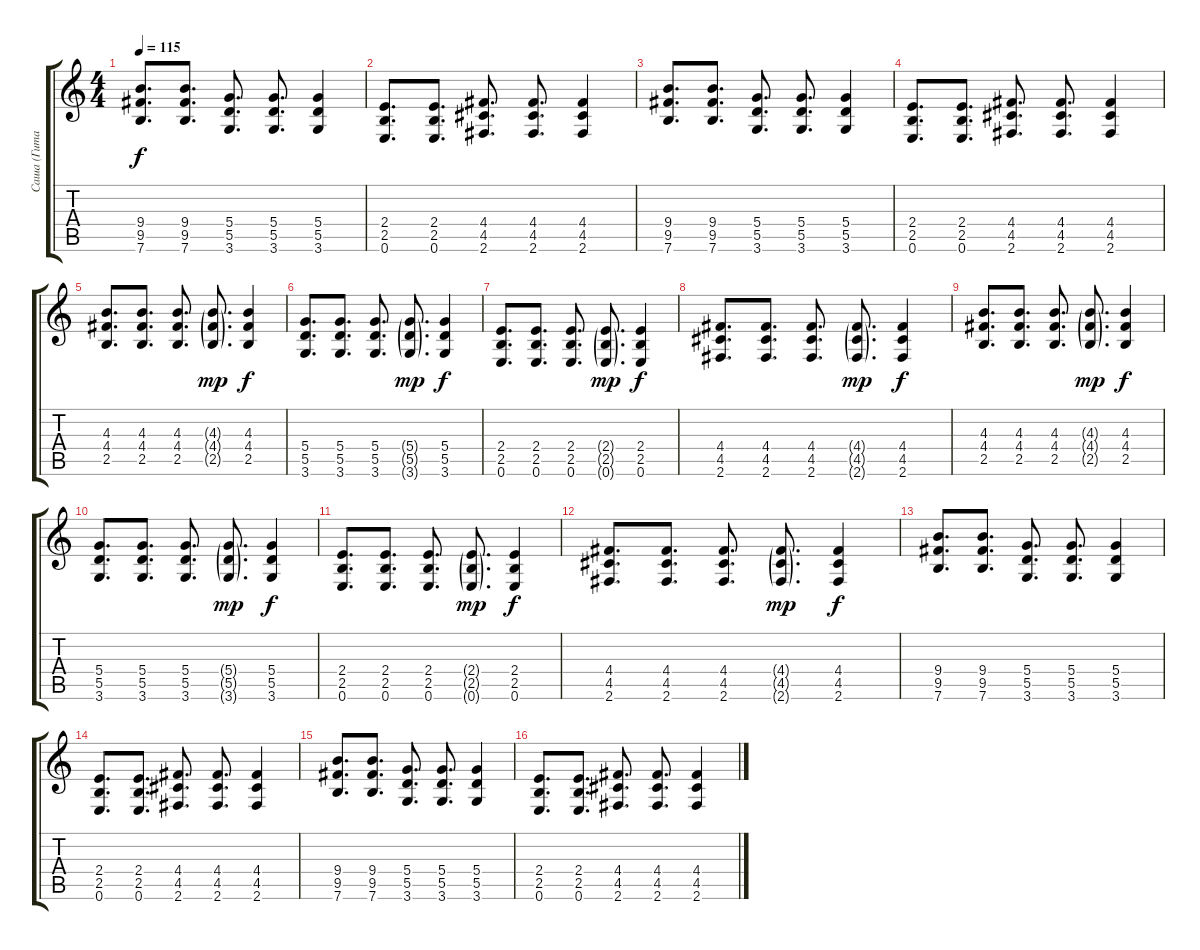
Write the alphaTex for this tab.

\track ("Саша (Гитара)" "Саша (Гита") {instrument acousticguitarsteel}
\staff {score tabs}
\tuning (E4 B3 G3 D3 A2 E2) {hide}
\ts (4 4)
\tempo 115
\clef g2
\ks c
(9.4 9.5 7.6).8{d dy f} (9.4 9.5 7.6).8{d} (5.4 5.5 3.6).8{d} (5.4 5.5 3.6).8{d} (5.4 5.5 3.6).4 |
(2.4 2.5 0.6).8{d} (2.4 2.5 0.6).8{d} (4.4 4.5 2.6).8{d} (4.4 4.5 2.6).8{d} (4.4 4.5 2.6).4 |
(9.4 9.5 7.6).8{d} (9.4 9.5 7.6).8{d} (5.4 5.5 3.6).8{d} (5.4 5.5 3.6).8{d} (5.4 5.5 3.6).4 |
(2.4 2.5 0.6).8{d} (2.4 2.5 0.6).8{d} (4.4 4.5 2.6).8{d} (4.4 4.5 2.6).8{d} (4.4 4.5 2.6).4 |
(4.3 4.4 2.5).8{d} (4.3 4.4 2.5).8{d} (4.3 4.4 2.5).8{d} (4.3{g} 4.4{g} 2.5{g}).8{d dy mp} (4.3 4.4 2.5).4{dy f} |
(5.4 5.5 3.6).8{d} (5.4 5.5 3.6).8{d} (5.4 5.5 3.6).8{d} (5.4{g} 5.5{g} 3.6{g}).8{d dy mp} (5.4 5.5 3.6).4{dy f} |
(2.4 2.5 0.6).8{d} (2.4 2.5 0.6).8{d} (2.4 2.5 0.6).8{d} (2.4{g} 2.5{g} 0.6{g}).8{d dy mp} (2.4 2.5 0.6).4{dy f} |
(4.4 4.5 2.6).8{d} (4.4 4.5 2.6).8{d} (4.4 4.5 2.6).8{d} (4.4{g} 4.5{g} 2.6{g}).8{d dy mp} (4.4 4.5 2.6).4{dy f} |
(4.3 4.4 2.5).8{d} (4.3 4.4 2.5).8{d} (4.3 4.4 2.5).8{d} (4.3{g} 4.4{g} 2.5{g}).8{d dy mp} (4.3 4.4 2.5).4{dy f} |
(5.4 5.5 3.6).8{d} (5.4 5.5 3.6).8{d} (5.4 5.5 3.6).8{d} (5.4{g} 5.5{g} 3.6{g}).8{d dy mp} (5.4 5.5 3.6).4{dy f} |
(2.4 2.5 0.6).8{d} (2.4 2.5 0.6).8{d} (2.4 2.5 0.6).8{d} (2.4{g} 2.5{g} 0.6{g}).8{d dy mp} (2.4 2.5 0.6).4{dy f} |
(4.4 4.5 2.6).8{d} (4.4 4.5 2.6).8{d} (4.4 4.5 2.6).8{d} (4.4{g} 4.5{g} 2.6{g}).8{d dy mp} (4.4 4.5 2.6).4{dy f} |
(9.4 9.5 7.6).8{d} (9.4 9.5 7.6).8{d} (5.4 5.5 3.6).8{d} (5.4 5.5 3.6).8{d} (5.4 5.5 3.6).4 |
(2.4 2.5 0.6).8{d} (2.4 2.5 0.6).8{d} (4.4 4.5 2.6).8{d} (4.4 4.5 2.6).8{d} (4.4 4.5 2.6).4 |
(9.4 9.5 7.6).8{d} (9.4 9.5 7.6).8{d} (5.4 5.5 3.6).8{d} (5.4 5.5 3.6).8{d} (5.4 5.5 3.6).4 |
(2.4 2.5 0.6).8{d} (2.4 2.5 0.6).8{d} (4.4 4.5 2.6).8{d} (4.4 4.5 2.6).8{d} (4.4 4.5 2.6).4
